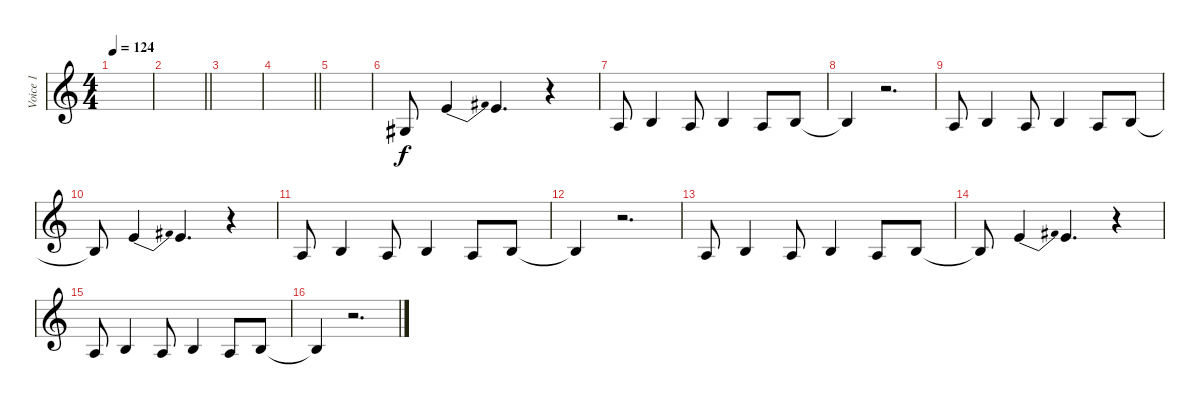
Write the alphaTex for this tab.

\track ("Voice 1" "Voice 1") {instrument synthvoice}
\staff {score}
\tuning (Db4 Ab3 E3 B2 Gb2 B1) {hide}
\ts (4 4)
\section ("" "")
\tempo 124
\clef g2
\ks c
|
\barLineRight lightlight
|
|
\barLineRight lightlight
|
|
0.2.8{volume 10} 3.1{be (bend 0 0 60 4)}.4 3.1.4{d} r.4 |
1.2.8 3.2.4 1.2.8 3.2.4 1.2.8 3.2.8 |
3.2{t}.4 r.2{d} |
1.2.8 3.2.4 1.2.8 3.2.4 1.2.8 3.2.8 |
3.2{t}.8 3.1{be (bend 0 0 60 4)}.4 3.1.4{d} r.4 |
1.2.8 3.2.4 1.2.8 3.2.4 1.2.8 3.2.8 |
3.2{t}.4 r.2{d} |
1.2.8 3.2.4 1.2.8 3.2.4 1.2.8 3.2.8 |
3.2{t}.8 3.1{be (bend 0 0 60 4)}.4 3.1.4{d} r.4 |
1.2.8 3.2.4 1.2.8 3.2.4 1.2.8 3.2.8 |
3.2{t}.4 r.2{d}
